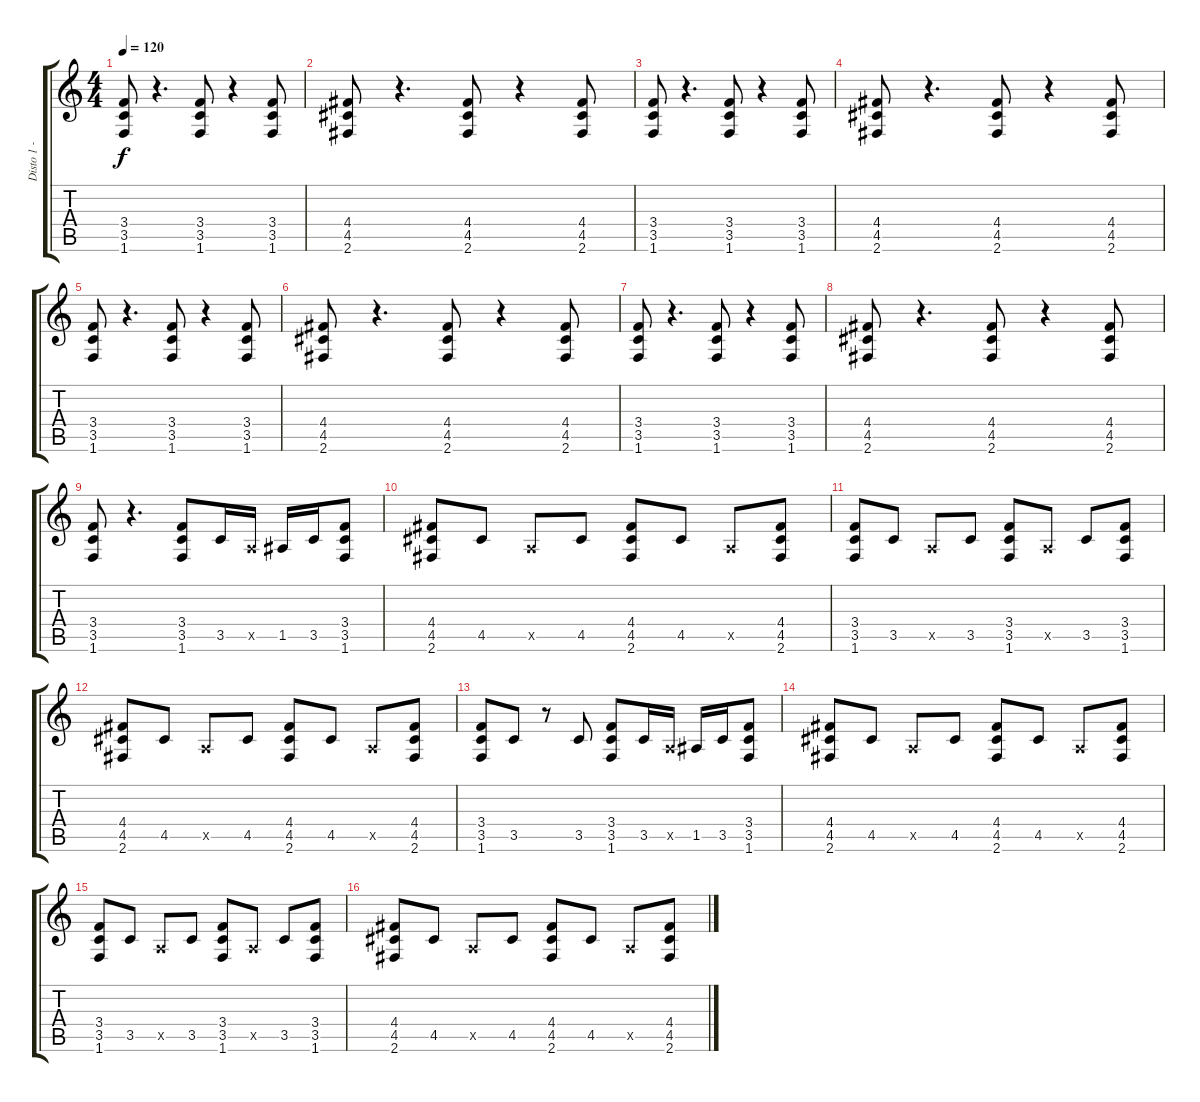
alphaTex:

\track ("Disto 1 - Right" "Disto 1 - ") {instrument distortionguitar}
\staff {score tabs}
\tuning (E4 B3 G3 D3 A2 E2) {hide}
\ts (4 4)
\tempo 120
\clef g2
\ks c
(3.4 3.5 1.6).8{dy f} r.4{d} (3.4 3.5 1.6).8 r.4 (3.4 3.5 1.6).8 |
(4.4 4.5 2.6).8 r.4{d} (4.4 4.5 2.6).8 r.4 (4.4 4.5 2.6).8 |
(3.4 3.5 1.6).8 r.4{d} (3.4 3.5 1.6).8 r.4 (3.4 3.5 1.6).8 |
(4.4 4.5 2.6).8 r.4{d} (4.4 4.5 2.6).8 r.4 (4.4 4.5 2.6).8 |
(3.4 3.5 1.6).8 r.4{d} (3.4 3.5 1.6).8 r.4 (3.4 3.5 1.6).8 |
(4.4 4.5 2.6).8 r.4{d} (4.4 4.5 2.6).8 r.4 (4.4 4.5 2.6).8 |
(3.4 3.5 1.6).8 r.4{d} (3.4 3.5 1.6).8 r.4 (3.4 3.5 1.6).8 |
(4.4 4.5 2.6).8 r.4{d} (4.4 4.5 2.6).8 r.4 (4.4 4.5 2.6).8 |
(3.4 3.5 1.6).8 r.4{d} (3.4 3.5 1.6).8 3.5.16 0.5{x}.16 1.5.16 3.5.16 (3.4 3.5 1.6).8 |
(4.4 4.5 2.6).8 4.5.8 0.5{x}.8 4.5.8 (4.4 4.5 2.6).8 4.5.8 0.5{x}.8 (4.4 4.5 2.6).8 |
(3.4 3.5 1.6).8 3.5.8 0.5{x}.8 3.5.8 (3.4 3.5 1.6).8 0.5{x}.8 3.5.8 (3.4 3.5 1.6).8 |
(4.4 4.5 2.6).8 4.5.8 0.5{x}.8 4.5.8 (4.4 4.5 2.6).8 4.5.8 0.5{x}.8 (4.4 4.5 2.6).8 |
(3.4 3.5 1.6).8 3.5.8 r.8 3.5.8 (3.4 3.5 1.6).8 3.5.16 0.5{x}.16 1.5.16 3.5.16 (3.4 3.5 1.6).8 |
(4.4 4.5 2.6).8 4.5.8 0.5{x}.8 4.5.8 (4.4 4.5 2.6).8 4.5.8 0.5{x}.8 (4.4 4.5 2.6).8 |
(3.4 3.5 1.6).8 3.5.8 0.5{x}.8 3.5.8 (3.4 3.5 1.6).8 0.5{x}.8 3.5.8 (3.4 3.5 1.6).8 |
(4.4 4.5 2.6).8 4.5.8 0.5{x}.8 4.5.8 (4.4 4.5 2.6).8 4.5.8 0.5{x}.8 (4.4 4.5 2.6).8
